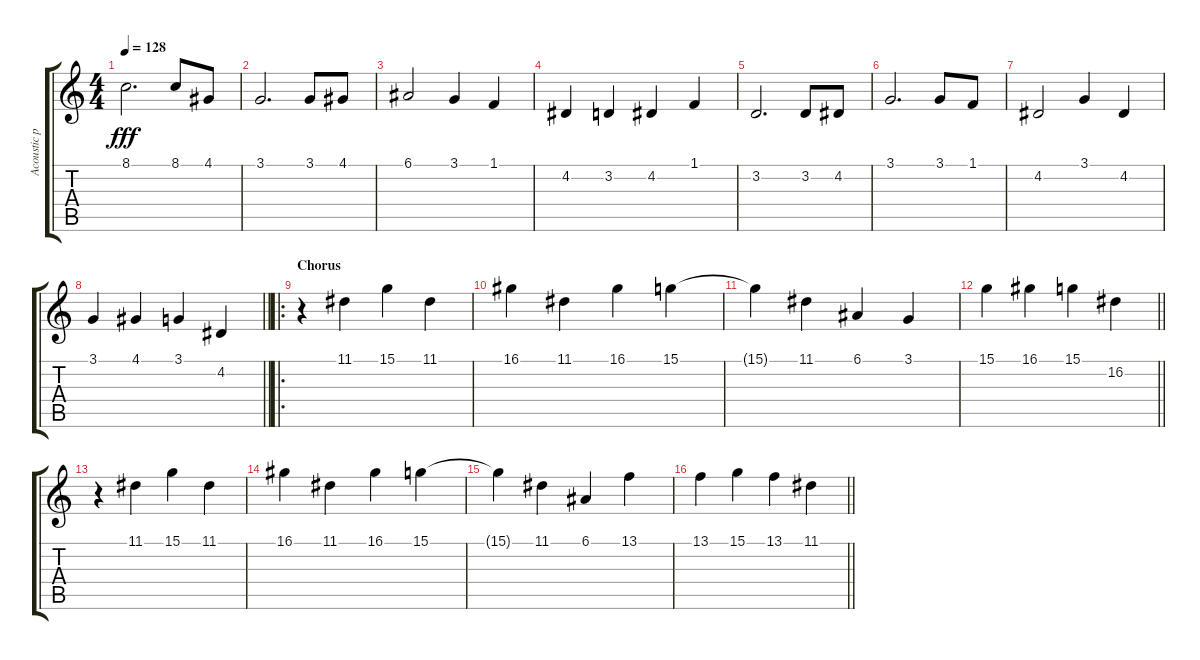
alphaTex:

\track ("Acoustic piano 1" "Acoustic p") {instrument electricgrandpiano}
\staff {score tabs}
\tuning (E4 B3 G3 D3 A2 E2) {hide}
\ts (4 4)
\tempo 128
\clef g2
\ks c
8.1.2{d dy fff} 8.1.8 4.1.8 |
3.1.2{d} 3.1.8 4.1.8 |
6.1.2 3.1.4 1.1.4 |
4.2.4 3.2.4 4.2.4 1.1.4 |
3.2.2{d} 3.2.8 4.2.8 |
3.1.2{d} 3.1.8 1.1.8 |
4.2.2 3.1.4 4.2.4 |
\barLineRight lightlight
3.1.4 4.1.4 3.1.4 4.2.4 |
\ro
\section ("" "Chorus")
r.4 11.1.4 15.1.4 11.1.4 |
16.1.4 11.1.4 16.1.4 15.1.4 |
15.1{t}.4 11.1.4 6.1.4 3.1.4 |
\barLineRight lightlight
15.1.4 16.1.4 15.1.4 16.2.4 |
r.4 11.1.4 15.1.4 11.1.4 |
16.1.4 11.1.4 16.1.4 15.1.4 |
15.1{t}.4 11.1.4 6.1.4 13.1.4 |
\barLineRight lightlight
13.1.4 15.1.4 13.1.4 11.1.4
